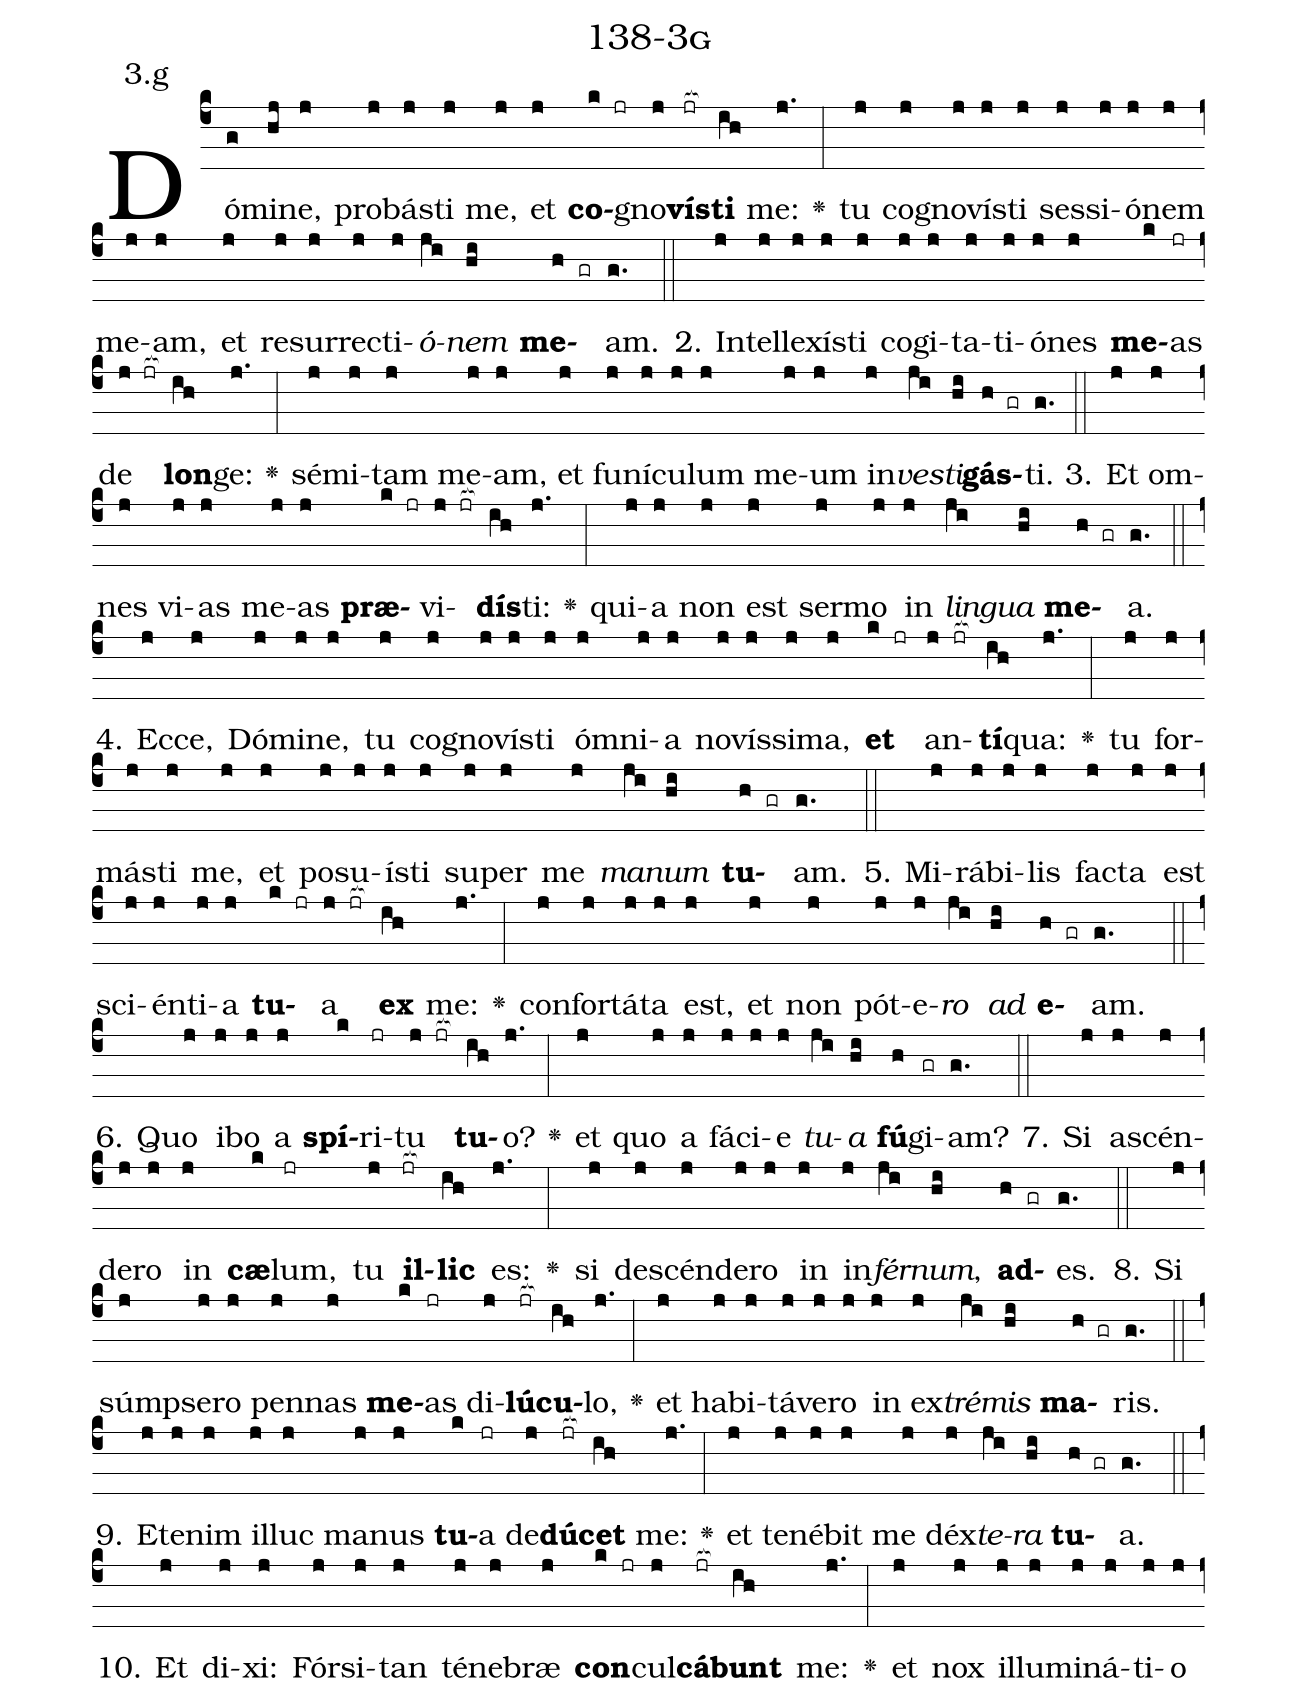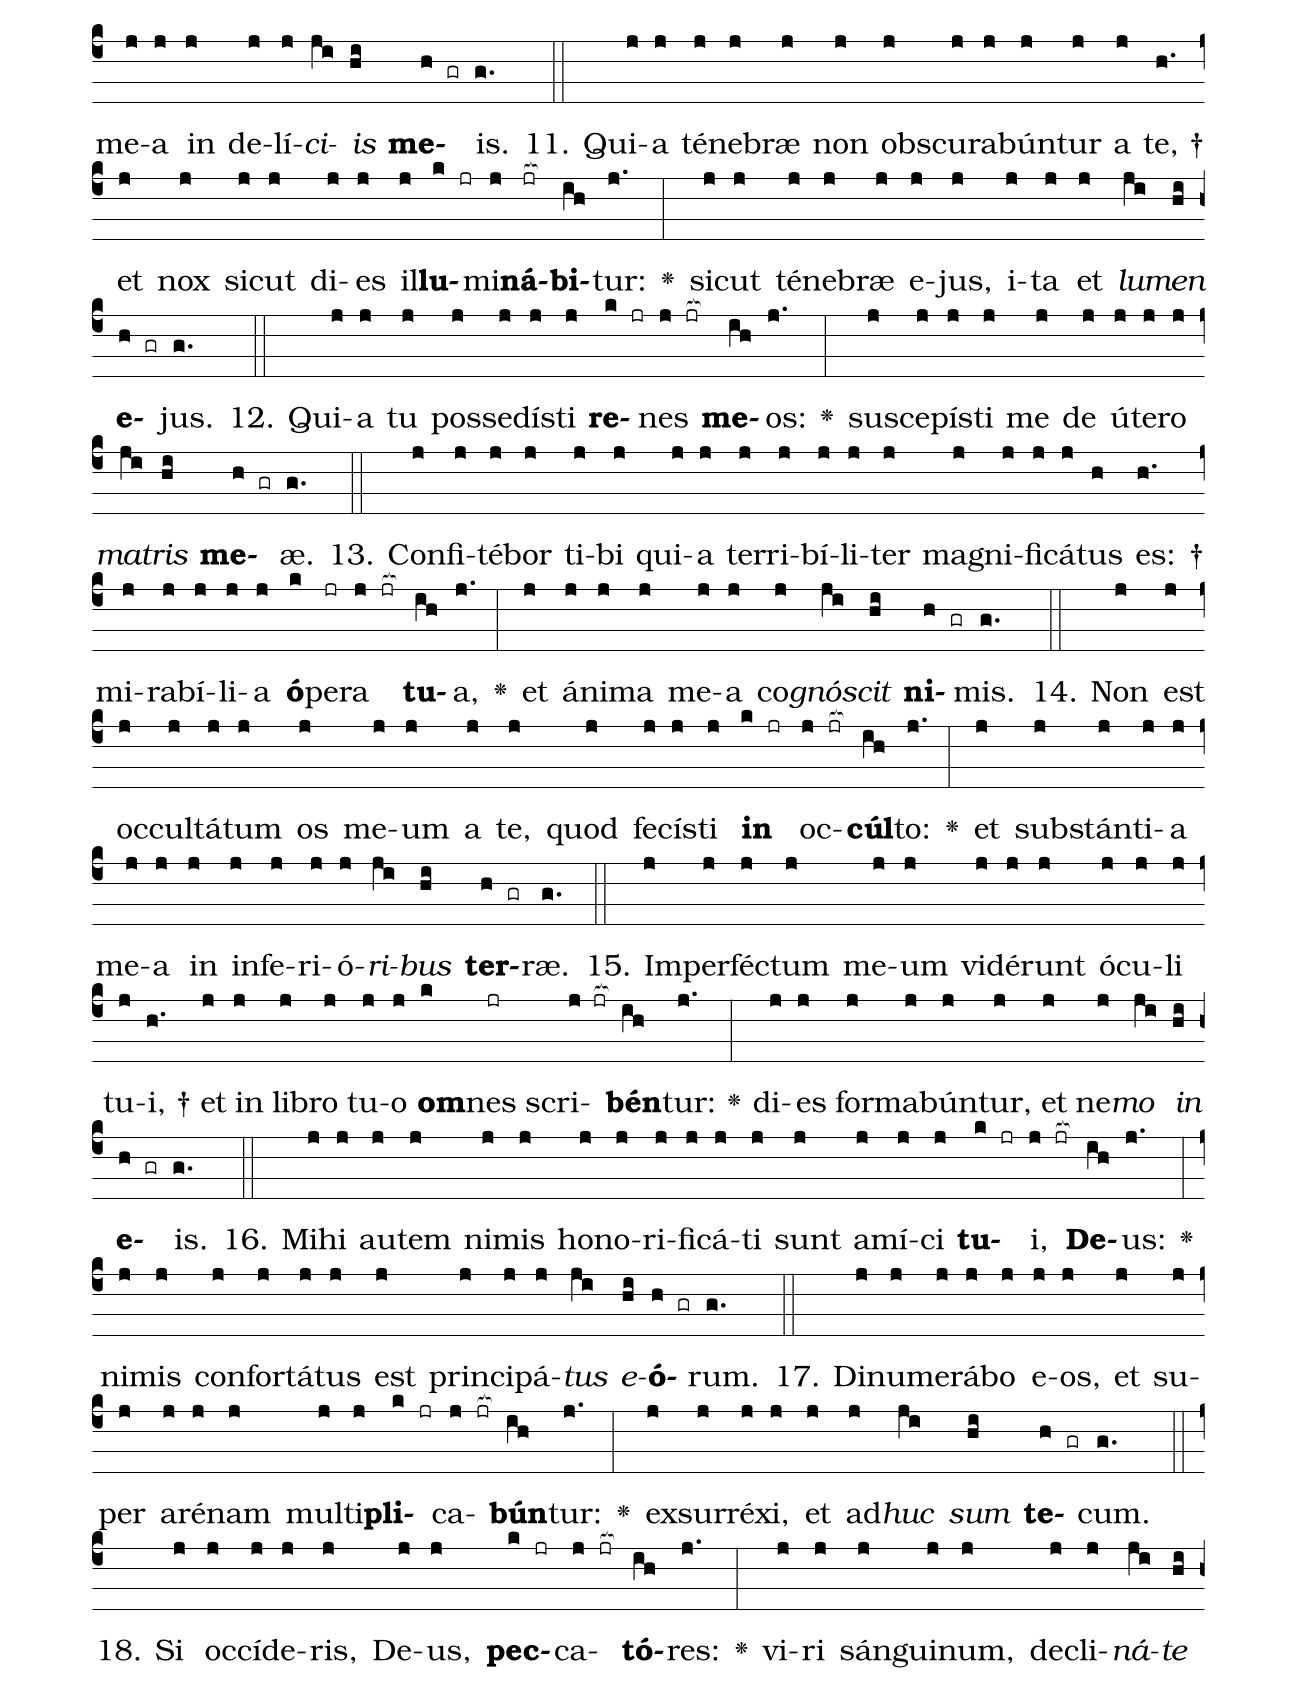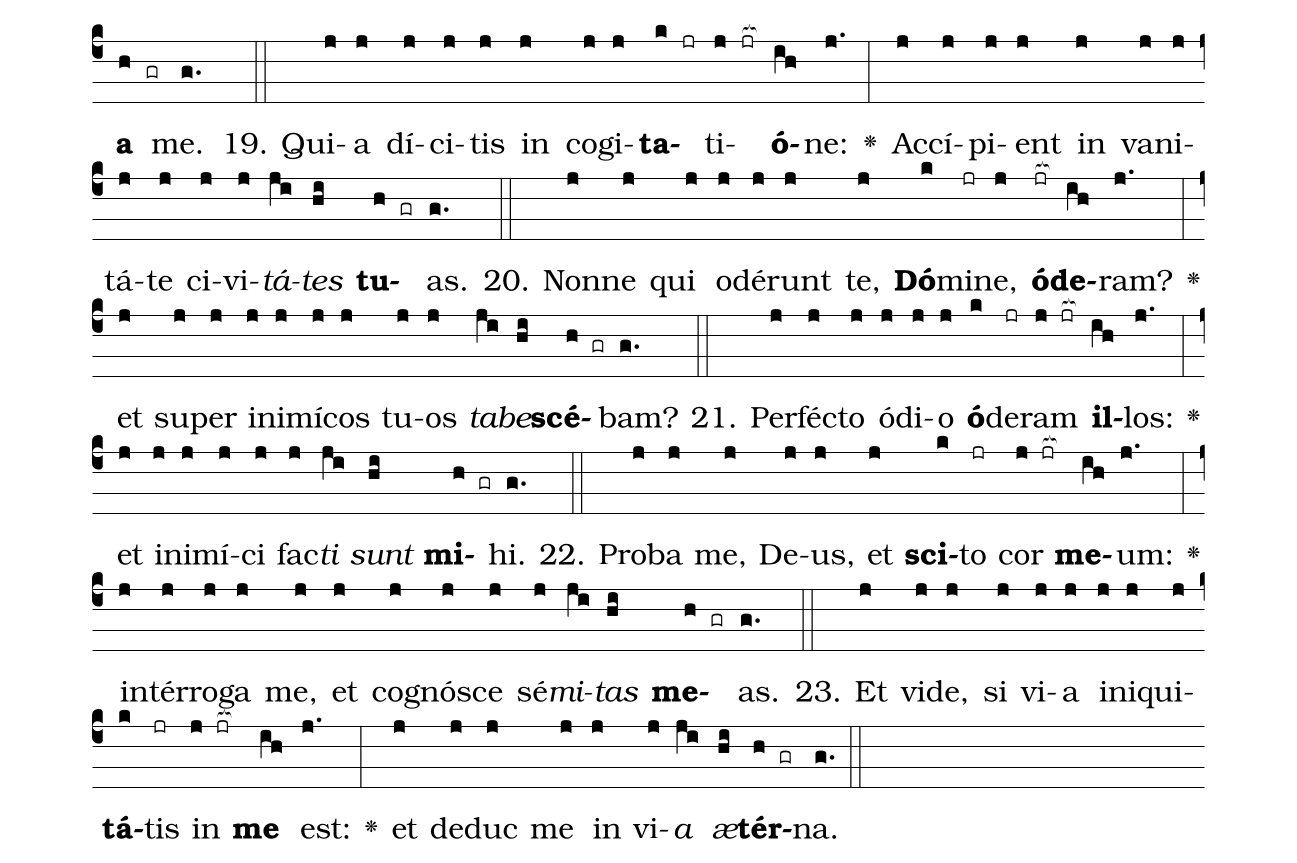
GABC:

name: 138-3g;
annotation: 3.g;
%%
(c4)Dó(g)mi(hj)ne,(j) pro(j)bás(j)ti(j) me,(j) et(j) <b>co</b>(k jr)gno(j)<b>vís</b>(jr[ocb:1{])<b>ti</b>(ih[ocb:0}]) me:(j.) <v>\greheightstar</v>(:) tu(j) co(j)gno(j)vís(j)ti(j) ses(j)si(j)ó(j)nem(j) me(j)am,(j) et(j) re(j)sur(j)rec(j)ti(j)<i>ó</i>(ji)<i>nem</i>(hi) <b>me</b>(h gr)am.(g.) (::)
2. In(j)tel(j)le(j)xís(j)ti(j) co(j)gi(j)ta(j)ti(j)ó(j)nes(j) <b>me</b>(k)as(jr) de(j jr[ocb:1{]) <b>lon</b>(ih[ocb:0}])ge:(j.) <v>\greheightstar</v>(:) sé(j)mi(j)tam(j) me(j)am,(j) et(j) fu(j)ní(j)cu(j)lum(j) me(j)um(j) in(j)<i>ves</i>(ji)<i>ti</i>(hi)<b>gás</b>(h gr)ti.(g.) (::)
3. Et(j) om(j)nes(j) vi(j)as(j) me(j)as(j) <b>præ</b>(k jr)vi(j jr[ocb:1{])<b>dís</b>(ih[ocb:0}])ti:(j.) <v>\greheightstar</v>(:) qui(j)a(j) non(j) est(j) ser(j)mo(j) in(j) <i>lin</i>(ji)<i>gua</i>(hi) <b>me</b>(h gr)a.(g.) (::)
4. Ec(j)ce,(j) Dó(j)mi(j)ne,(j) tu(j) co(j)gno(j)vís(j)ti(j) óm(j)ni(j)a(j) no(j)vís(j)si(j)ma,(j) <b>et</b>(k jr) an(j jr[ocb:1{])<b>tí</b>(ih[ocb:0}])qua:(j.) <v>\greheightstar</v>(:) tu(j) for(j)más(j)ti(j) me,(j) et(j) po(j)su(j)ís(j)ti(j) su(j)per(j) me(j) <i>ma</i>(ji)<i>num</i>(hi) <b>tu</b>(h gr)am.(g.) (::)
5. Mi(j)rá(j)bi(j)lis(j) fac(j)ta(j) est(j) sci(j)én(j)ti(j)a(j) <b>tu</b>(k jr)a(j jr[ocb:1{]) <b>ex</b>(ih[ocb:0}]) me:(j.) <v>\greheightstar</v>(:) con(j)for(j)tá(j)ta(j) est,(j) et(j) non(j) pót(j)e(j)<i>ro</i>(ji) <i>ad</i>(hi) <b>e</b>(h gr)am.(g.) (::)
6. Quo(j) i(j)bo(j) a(j) <b>spí</b>(k)ri(jr)tu(j jr[ocb:1{]) <b>tu</b>(ih[ocb:0}])o?(j.) <v>\greheightstar</v>(:) et(j) quo(j) a(j) fá(j)ci(j)e(j) <i>tu</i>(ji)<i>a</i>(hi) <b>fú</b>(h)gi(gr)am?(g.) (::)
7. Si(j) a(j)scén(j)de(j)ro(j) in(j) <b>cæ</b>(k)lum,(jr) tu(j) <b>il</b>(jr[ocb:1{])<b>lic</b>(ih[ocb:0}]) es:(j.) <v>\greheightstar</v>(:) si(j) de(j)scén(j)de(j)ro(j) in(j) in(j)<i>fér</i>(ji)<i>num</i>,(hi) <b>ad</b>(h gr)es.(g.) (::)
8. Si(j) súmp(j)se(j)ro(j) pen(j)nas(j) <b>me</b>(k)as(jr) di(j)<b>lú</b>(jr[ocb:1{])<b>cu</b>(ih[ocb:0}])lo,(j.) <v>\greheightstar</v>(:) et(j) ha(j)bi(j)tá(j)ve(j)ro(j) in(j) ex(j)<i>tré</i>(ji)<i>mis</i>(hi) <b>ma</b>(h gr)ris.(g.) (::)
9. Et(j)e(j)nim(j) il(j)luc(j) ma(j)nus(j) <b>tu</b>(k)a(jr) de(j)<b>dú</b>(jr[ocb:1{])<b>cet</b>(ih[ocb:0}]) me:(j.) <v>\greheightstar</v>(:) et(j) te(j)né(j)bit(j) me(j) déx(j)<i>te</i>(ji)<i>ra</i>(hi) <b>tu</b>(h gr)a.(g.) (::)
10. Et(j) di(j)xi:(j) Fór(j)si(j)tan(j) té(j)ne(j)bræ(j) <b>con</b>(k jr)cul(j)<b>cá</b>(jr[ocb:1{])<b>bunt</b>(ih[ocb:0}]) me:(j.) <v>\greheightstar</v>(:) et(j) nox(j) il(j)lu(j)mi(j)ná(j)ti(j)o(j) me(j)a(j) in(j) de(j)lí(j)<i>ci</i>(ji)<i>is</i>(hi) <b>me</b>(h gr)is.(g.) (::)
11. Qui(j)a(j) té(j)ne(j)bræ(j) non(j) obs(j)cu(j)ra(j)bún(j)tur(j) a(j) te, †(h.) et(j) nox(j) sic(j)ut(j) di(j)es(j) il(j)<b>lu</b>(k jr)mi(j)<b>ná</b>(jr[ocb:1{])<b>bi</b>(ih[ocb:0}])tur:(j.) <v>\greheightstar</v>(:) sic(j)ut(j) té(j)ne(j)bræ(j) e(j)jus,(j) i(j)ta(j) et(j) <i>lu</i>(ji)<i>men</i>(hi) <b>e</b>(h gr)jus.(g.) (::)
12. Qui(j)a(j) tu(j) pos(j)se(j)dís(j)ti(j) <b>re</b>(k jr)nes(j jr[ocb:1{]) <b>me</b>(ih[ocb:0}])os:(j.) <v>\greheightstar</v>(:) su(j)sce(j)pís(j)ti(j) me(j) de(j) ú(j)te(j)ro(j) <i>ma</i>(ji)<i>tris</i>(hi) <b>me</b>(h gr)æ.(g.) (::)
13. Con(j)fi(j)té(j)bor(j) ti(j)bi(j) qui(j)a(j) ter(j)ri(j)bí(j)li(j)ter(j) ma(j)gni(j)fi(j)cá(j)tus(h) es: †(h.) mi(j)ra(j)bí(j)li(j)a(j) <b>ó</b>(k)pe(jr)ra(j jr[ocb:1{]) <b>tu</b>(ih[ocb:0}])a,(j.) <v>\greheightstar</v>(:) et(j) á(j)ni(j)ma(j) me(j)a(j) co(j)<i>gnó</i>(ji)<i>scit</i>(hi) <b>ni</b>(h gr)mis.(g.) (::)
14. Non(j) est(j) oc(j)cul(j)tá(j)tum(j) os(j) me(j)um(j) a(j) te,(j) quod(j) fe(j)cís(j)ti(j) <b>in</b>(k jr) oc(j jr[ocb:1{])<b>cúl</b>(ih[ocb:0}])to:(j.) <v>\greheightstar</v>(:) et(j) sub(j)stán(j)ti(j)a(j) me(j)a(j) in(j) in(j)fe(j)ri(j)ó(j)<i>ri</i>(ji)<i>bus</i>(hi) <b>ter</b>(h gr)ræ.(g.) (::)
15. Im(j)per(j)féc(j)tum(j) me(j)um(j) vi(j)dé(j)runt(j) ó(j)cu(j)li(j) tu(j)i, †(h.) et(j) in(j) li(j)bro(j) tu(j)o(j) <b>om</b>(k)nes(jr) scri(j jr[ocb:1{])<b>bén</b>(ih[ocb:0}])tur:(j.) <v>\greheightstar</v>(:) di(j)es(j) for(j)ma(j)bún(j)tur,(j) et(j) ne(j)<i>mo</i>(ji) <i>in</i>(hi) <b>e</b>(h gr)is.(g.) (::)
16. Mi(j)hi(j) au(j)tem(j) ni(j)mis(j) ho(j)no(j)ri(j)fi(j)cá(j)ti(j) sunt(j) a(j)mí(j)ci(j) <b>tu</b>(k jr)i,(j jr[ocb:1{]) <b>De</b>(ih[ocb:0}])us:(j.) <v>\greheightstar</v>(:) ni(j)mis(j) con(j)for(j)tá(j)tus(j) est(j) prin(j)ci(j)pá(j)<i>tus</i>(ji) <i>e</i>(hi)<b>ó</b>(h gr)rum.(g.) (::)
17. Di(j)nu(j)me(j)rá(j)bo(j) e(j)os,(j) et(j) su(j)per(j) a(j)ré(j)nam(j) mul(j)ti(j)<b>pli</b>(k jr)ca(j jr[ocb:1{])<b>bún</b>(ih[ocb:0}])tur:(j.) <v>\greheightstar</v>(:) ex(j)sur(j)ré(j)xi,(j) et(j) ad(j)<i>huc</i>(ji) <i>sum</i>(hi) <b>te</b>(h gr)cum.(g.) (::)
18. Si(j) oc(j)cí(j)de(j)ris,(j) De(j)us,(j) <b>pec</b>(k jr)ca(j jr[ocb:1{])<b>tó</b>(ih[ocb:0}])res:(j.) <v>\greheightstar</v>(:) vi(j)ri(j) sán(j)gui(j)num,(j) de(j)cli(j)<i>ná</i>(ji)<i>te</i>(hi) <b>a</b>(h gr) me.(g.) (::)
19. Qui(j)a(j) dí(j)ci(j)tis(j) in(j) co(j)gi(j)<b>ta</b>(k jr)ti(j jr[ocb:1{])<b>ó</b>(ih[ocb:0}])ne:(j.) <v>\greheightstar</v>(:) Ac(j)cí(j)pi(j)ent(j) in(j) va(j)ni(j)tá(j)te(j) ci(j)vi(j)<i>tá</i>(ji)<i>tes</i>(hi) <b>tu</b>(h gr)as.(g.) (::)
20. Non(j)ne(j) qui(j) o(j)dé(j)runt(j) te,(j) <b>Dó</b>(k)mi(jr)ne,(j) <b>ó</b>(jr[ocb:1{])<b>de</b>(ih[ocb:0}])ram?(j.) <v>\greheightstar</v>(:) et(j) su(j)per(j) in(j)i(j)mí(j)cos(j) tu(j)os(j) <i>ta</i>(ji)<i>be</i>(hi)<b>scé</b>(h gr)bam?(g.) (::)
21. Per(j)féc(j)to(j) ó(j)di(j)o(j) <b>ó</b>(k)de(jr)ram(j jr[ocb:1{]) <b>il</b>(ih[ocb:0}])los:(j.) <v>\greheightstar</v>(:) et(j) in(j)i(j)mí(j)ci(j) fac(j)<i>ti</i>(ji) <i>sunt</i>(hi) <b>mi</b>(h gr)hi.(g.) (::)
22. Pro(j)ba(j) me,(j) De(j)us,(j) et(j) <b>sci</b>(k)to(jr) cor(j jr[ocb:1{]) <b>me</b>(ih[ocb:0}])um:(j.) <v>\greheightstar</v>(:) in(j)tér(j)ro(j)ga(j) me,(j) et(j) co(j)gnó(j)sce(j) sé(j)<i>mi</i>(ji)<i>tas</i>(hi) <b>me</b>(h gr)as.(g.) (::)
23. Et(j) vi(j)de,(j) si(j) vi(j)a(j) in(j)i(j)qui(j)<b>tá</b>(k)tis(jr) in(j jr[ocb:1{]) <b>me</b>(ih[ocb:0}]) est:(j.) <v>\greheightstar</v>(:) et(j) de(j)duc(j) me(j) in(j) vi(j)<i>a</i>(ji) <i>æ</i>(hi)<b>tér</b>(h gr)na.(g.) (::)
